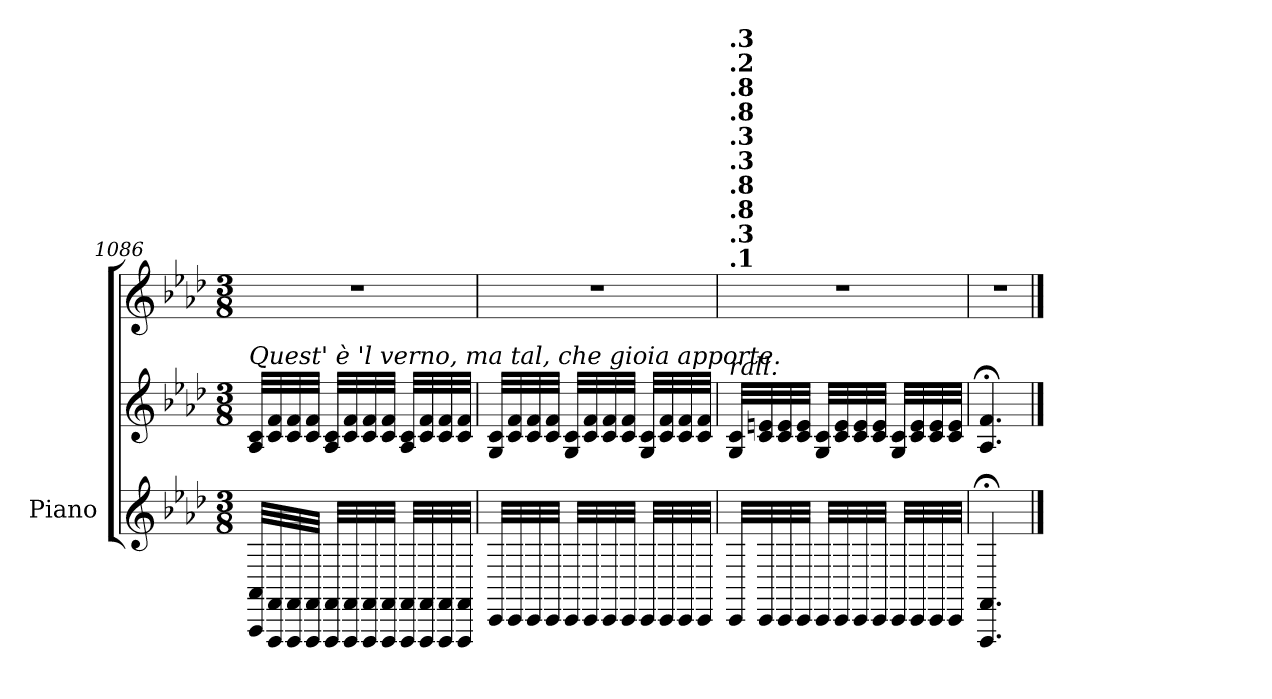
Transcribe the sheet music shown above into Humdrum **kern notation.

**kern	**kern	**kern
*part1	*part1	*part1
*staff3	*staff2	*staff1
*I"Piano	*	*
*I'Pno.	*	*
*clefG2	*clefG2	*clefG2
*k[b-e-a-d-]	*k[b-e-a-d-]	*k[b-e-a-d-]
*M3/8	*M3/8	*M3/8
=1086	=1086	=1086
*^	*	*
!	!	!LO:TX:a:i:t=Quest' è 'l verno, ma tal, che gioia apporte.	!
32AAA-/ 32AA-/LLL	4.ryy	32A-/ 32c/LLL	4.r
32FFF/ 32FF/	.	32c/ 32f/	.
32FFF/ 32FF/	.	32c/ 32f/	.
32FFF/ 32FF/JJJ	.	32c/ 32f/JJJ	.
32FFF/ 32FF/LLL	.	32A-/ 32c/LLL	.
32FFF/ 32FF/	.	32c/ 32f/	.
32FFF/ 32FF/	.	32c/ 32f/	.
32FFF/ 32FF/JJJ	.	32c/ 32f/JJJ	.
32FFF/ 32FF/LLL	.	32A-/ 32c/LLL	.
32FFF/ 32FF/	.	32c/ 32f/	.
32FFF/ 32FF/	.	32c/ 32f/	.
32FFF/ 32FF/JJJ	.	32c/ 32f/JJJ	.
=1087	=1087	=1087	=1087
32CC/LLL	4.ryy	32G/ 32c/LLL	4.r
32CC/	.	32c/ 32f/	.
32CC/	.	32c/ 32f/	.
32CC/JJJ	.	32c/ 32f/JJJ	.
32CC/LLL	.	32G/ 32c/LLL	.
32CC/	.	32c/ 32f/	.
32CC/	.	32c/ 32f/	.
32CC/JJJ	.	32c/ 32f/JJJ	.
32CC/LLL	.	32G/ 32c/LLL	.
32CC/	.	32c/ 32f/	.
32CC/	.	32c/ 32f/	.
32CC/JJJ	.	32c/ 32f/JJJ	.
!!LO:PB:g=z
=1088	=1088	=1088	=1088
*	*	*	*MM80
!	!	!	!LO:TX:a:B:t=.1
!	!	!	!LO:TX:a:B:t=.3
!	!	!	!LO:TX:a:B:t=.8
!	!	!	!LO:TX:a:B:t=.8
!	!	!	!LO:TX:a:B:t=.3
!	!	!	!LO:TX:a:B:t=.3
!	!	!	!LO:TX:a:B:t=.8
!	!	!	!LO:TX:a:B:t=.8
!	!	!	!LO:TX:a:B:t=.2
!	!	!	!LO:TX:a:B:t=.3
!	!	!LO:TX:a:i:t=rall.	!
32CC/LLL	4.ryy	32G/ 32c/LLL	4.r
*	*	*	*MM79
32CC/	.	32c/ 32en/	.
*	*	*	*MM77
32CC/	.	32c/ 32e/	.
*	*	*	*MM74
32CC/JJJ	.	32c/ 32e/JJJ	.
*	*	*	*MM71
32CC/LLL	.	32G/ 32c/LLL	.
*	*	*	*MM68
32CC/	.	32c/ 32e/	.
*	*	*	*MM64
32CC/	.	32c/ 32e/	.
*	*	*	*MM59
32CC/JJJ	.	32c/ 32e/JJJ	.
*	*	*	*MM55
32CC/LLL	.	32G/ 32c/LLL	.
*	*	*	*MM49
32CC/	.	32c/ 32e/	.
*	*	*	*MM44
32CC/	.	32c/ 32e/	.
*	*	*	*MM38
32CC/JJJ	.	32c/ 32e/JJJ	.
=1089	=1089	=1089	=1089
*	*	*	*MM32
4.FFF/;< 4.FF/;<	4.ryy	4.A-/;< 4.f/;<	4.r
*v	*v	*	*
==	==	==
*-	*-	*-
